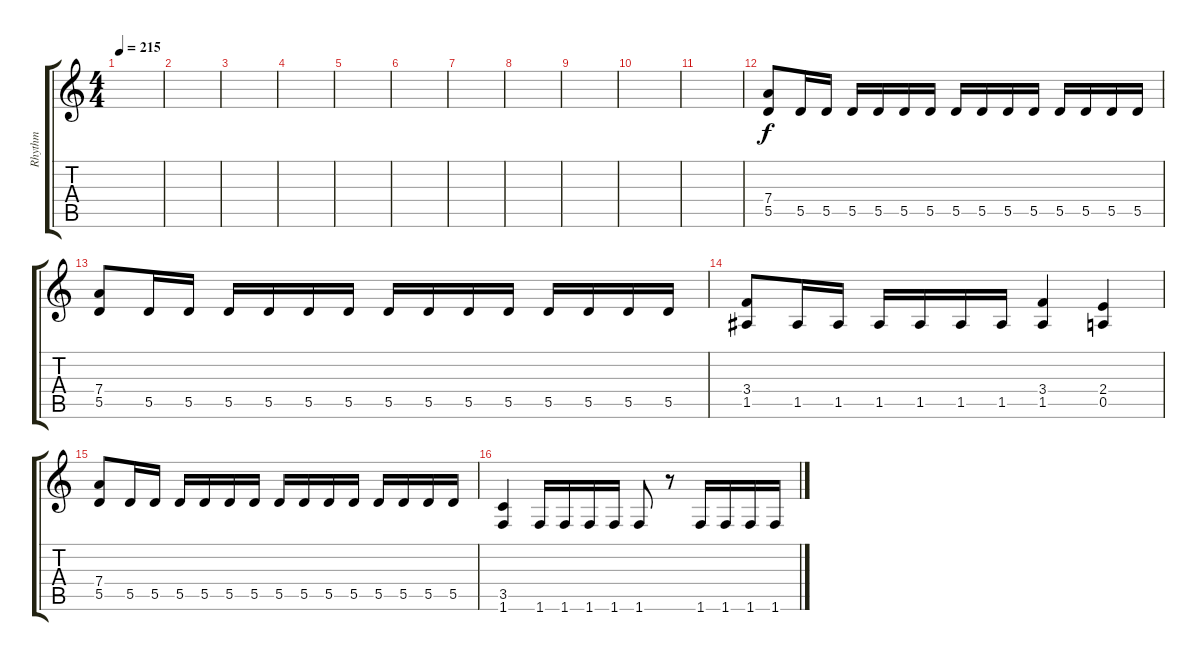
\track ("Rhythm" "Rhythm") {instrument distortionguitar}
\staff {score tabs}
\tuning (E4 B3 G3 D3 A2 E2) {hide}
\ts (4 4)
\tempo 215
\clef g2
\ks c
|
|
|
|
|
|
|
|
|
|
|
(7.4 5.5).8 5.5.16 5.5.16 5.5.16 5.5.16 5.5.16 5.5.16 5.5.16 5.5.16 5.5.16 5.5.16 5.5.16 5.5.16 5.5.16 5.5.16 |
(7.4 5.5).8 5.5.16 5.5.16 5.5.16 5.5.16 5.5.16 5.5.16 5.5.16 5.5.16 5.5.16 5.5.16 5.5.16 5.5.16 5.5.16 5.5.16 |
(3.4 1.5).8 1.5.16 1.5.16 1.5.16 1.5.16 1.5.16 1.5.16 (3.4 1.5).4 (2.4 0.5).4 |
(7.4 5.5).8 5.5.16 5.5.16 5.5.16 5.5.16 5.5.16 5.5.16 5.5.16 5.5.16 5.5.16 5.5.16 5.5.16 5.5.16 5.5.16 5.5.16 |
(3.5 1.6).4 1.6.16 1.6.16 1.6.16 1.6.16 1.6.8 r.8 1.6.16 1.6.16 1.6.16 1.6.16
